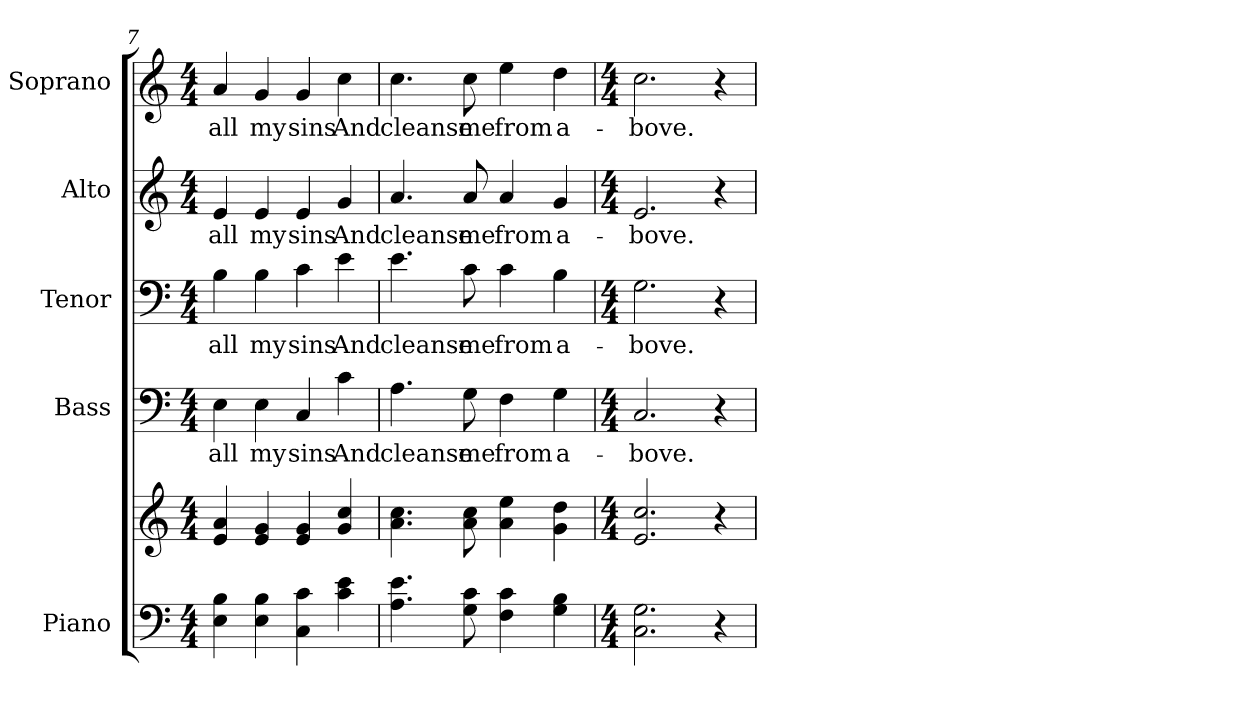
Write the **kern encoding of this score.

**kern	**kern	**kern	**text	**kern	**text	**kern	**text	**kern	**text
*part5	*part5	*part4	*part4	*part3	*part3	*part2	*part2	*part1	*part1
*staff6	*staff5	*staff4	*staff4	*staff3	*staff3	*staff2	*staff2	*staff1	*staff1
*I"Piano	*	*I"Bass	*	*I"Tenor	*	*I"Alto	*	*I"Soprano	*
*I'Pno.	*	*I'B.	*	*I'T.	*	*I'A.	*	*I'S.	*
!!LO:PB:g=z
*clefF4	*clefG2	*clefF4	*	*clefF4	*	*clefG2	*	*clefG2	*
*k[]	*k[]	*k[]	*	*k[]	*	*k[]	*	*k[]	*
*C:	*C:	*C:	*	*C:	*	*C:	*	*C:	*
*M4/4	*M4/4	*M4/4	*	*M4/4	*	*M4/4	*	*M4/4	*
=7	=7	=7	=7	=7	=7	=7	=7	=7	=7
!	!	!	!LO:LY:b:color=#000000	!	!	!	!	!	!
!	!	!	!	!	!LO:LY:b:color=#000000	!	!	!	!
!	!	!	!	!	!	!	!LO:LY:b:color=#000000	!	!
!	!	!	!	!	!	!	!	!	!LO:LY:b:color=#000000
4Ei\ 4Bi	4ei/ 4ai	4Ei\	all	4Bi\	all	4ei/	all	4ai/	all
!	!	!	!LO:LY:b:color=#000000	!	!	!	!	!	!
!	!	!	!	!	!LO:LY:b:color=#000000	!	!	!	!
!	!	!	!	!	!	!	!LO:LY:b:color=#000000	!	!
!	!	!	!	!	!	!	!	!	!LO:LY:b:color=#000000
4Ei\ 4Bi	4ei/ 4gi	4Ei\	my	4Bi\	my	4ei/	my	4gi/	my
!	!	!	!LO:LY:b:color=#000000	!	!	!	!	!	!
!	!	!	!	!	!LO:LY:b:color=#000000	!	!	!	!
!	!	!	!	!	!	!	!LO:LY:b:color=#000000	!	!
!	!	!	!	!	!	!	!	!	!LO:LY:b:color=#000000
4Ci\ 4ci	4ei/ 4gi	4Ci/	sins	4ci\	sins	4ei/	sins	4gi/	sins
!	!	!	!LO:LY:b:color=#000000	!	!	!	!	!	!
!	!	!	!	!	!LO:LY:b:color=#000000	!	!	!	!
!	!	!	!	!	!	!	!LO:LY:b:color=#000000	!	!
!	!	!	!	!	!	!	!	!	!LO:LY:b:color=#000000
4ci\ 4ei	4gi/ 4cci	4ci\	And	4ei\	And	4gi/	And	4cci\	And
=8	=8	=8	=8	=8	=8	=8	=8	=8	=8
!	!	!	!LO:LY:b:color=#000000	!	!	!	!	!	!
!	!	!	!	!	!LO:LY:b:color=#000000	!	!	!	!
!	!	!	!	!	!	!	!LO:LY:b:color=#000000	!	!
!	!	!	!	!	!	!	!	!	!LO:LY:b:color=#000000
4.Ai\ 4.ei	4.ai\ 4.cci	4.Ai\	cleanse	4.ei\	cleanse	4.ai/	cleanse	4.cci\	cleanse
!	!	!	!LO:LY:b:color=#000000	!	!	!	!	!	!
!	!	!	!	!	!LO:LY:b:color=#000000	!	!	!	!
!	!	!	!	!	!	!	!LO:LY:b:color=#000000	!	!
!	!	!	!	!	!	!	!	!	!LO:LY:b:color=#000000
8Gi\ 8ci	8ai\ 8cci	8Gi\	me	8ci\	me	8ai/	me	8cci\	me
!	!	!	!LO:LY:b:color=#000000	!	!	!	!	!	!
!	!	!	!	!	!LO:LY:b:color=#000000	!	!	!	!
!	!	!	!	!	!	!	!LO:LY:b:color=#000000	!	!
!	!	!	!	!	!	!	!	!	!LO:LY:b:color=#000000
4Fi\ 4ci	4ai\ 4eei	4Fi\	from	4ci\	from	4ai/	from	4eei\	from
!	!	!	!LO:LY:b:color=#000000	!	!	!	!	!	!
!	!	!	!	!	!LO:LY:b:color=#000000	!	!	!	!
!	!	!	!	!	!	!	!LO:LY:b:color=#000000	!	!
!	!	!	!	!	!	!	!	!	!LO:LY:b:color=#000000
4Gi\ 4Bi	4gi\ 4ddi	4Gi\	a-	4Bi\	a-	4gi/	a-	4ddi\	a-
=9	=9	=9	=9	=9	=9	=9	=9	=9	=9
*M4/4	*M4/4	*M4/4	*	*M4/4	*	*M4/4	*	*M4/4	*
!	!	!	!LO:LY:b:color=#000000	!	!	!	!	!	!
!	!	!	!	!	!LO:LY:b:color=#000000	!	!	!	!
!	!	!	!	!	!	!	!LO:LY:b:color=#000000	!	!
!	!	!	!	!	!	!	!	!	!LO:LY:b:color=#000000
2.Ci\ 2.Gi	2.ei/ 2.cci	2.Ci/	-bove.	2.Gi\	-bove.	2.ei/	-bove.	2.cci\	-bove.
4r	4r	4r	.	4r	.	4r	.	4r	.
=	=	=	=	=	=	=	=	=	=
*-	*-	*-	*-	*-	*-	*-	*-	*-	*-
